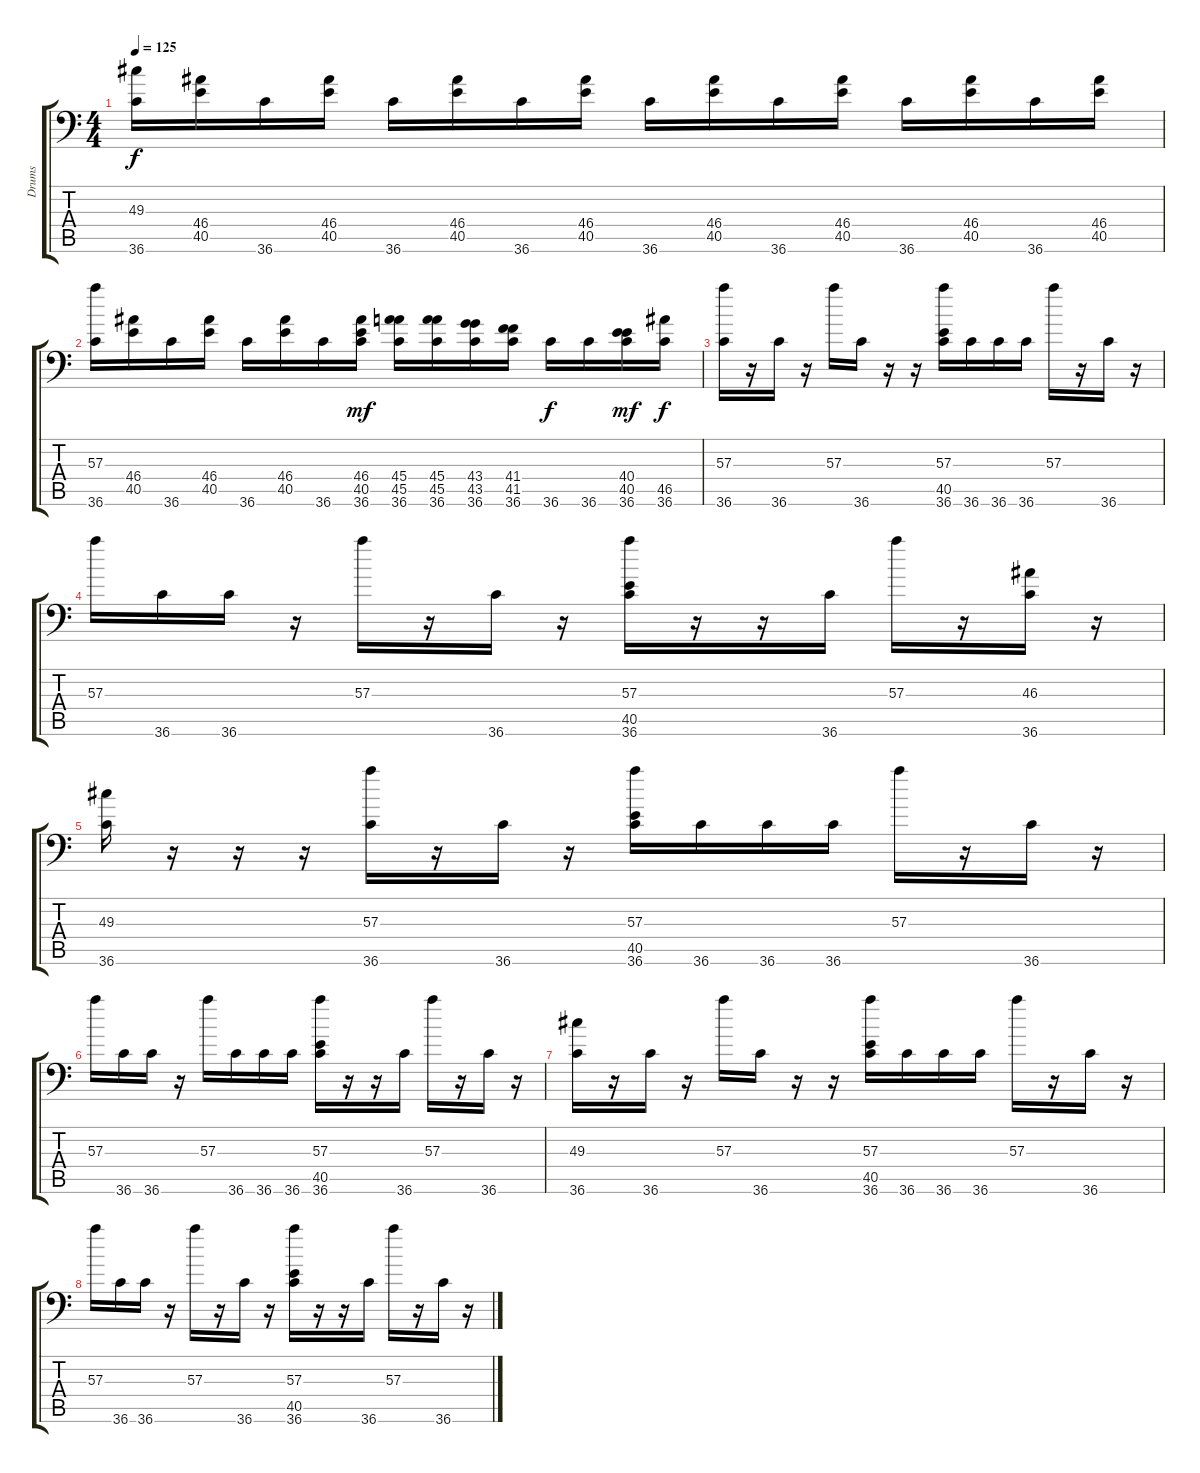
\track ("Drums" "Drums") {instrument acousticgrandpiano}
\staff {score tabs}
\tuning (C-1 C-1 C-1 C-1 C-1 C-1) {hide}
\ts (4 4)
\tempo 125
\clef f4
\ks c
(49.3 36.6).16{dy f} (46.4 40.5).16 36.6.16 (46.4 40.5).16 36.6.16 (46.4 40.5).16 36.6.16 (46.4 40.5).16 36.6.16 (46.4 40.5).16 36.6.16 (46.4 40.5).16 36.6.16 (46.4 40.5).16 36.6.16 (46.4 40.5).16 |
(57.3 36.6).16 (46.4 40.5).16 36.6.16 (46.4 40.5).16 36.6.16 (46.4 40.5).16 36.6.16 (46.4 40.5 36.6).16{dy mf} (45.4 45.5 36.6).16 (45.4 45.5 36.6).16 (43.4 43.5 36.6).16 (41.4 41.5 36.6).16 36.6.16{dy f} 36.6.16 (40.4 40.5 36.6).16{dy mf} (46.5 36.6).16{dy f} |
(57.3 36.6).16 r.16 36.6.16 r.16 57.3.16 36.6.16 r.16 r.16 (57.3 40.5 36.6).16 36.6.16 36.6.16 36.6.16 57.3.16 r.16 36.6.16 r.16 |
57.3.16 36.6.16 36.6.16 r.16 57.3.16 r.16 36.6.16 r.16 (57.3 40.5 36.6).16 r.16 r.16 36.6.16 57.3.16 r.16 (46.3 36.6).16 r.16 |
(49.3 36.6).16 r.16 r.16 r.16 (57.3 36.6).16 r.16 36.6.16 r.16 (57.3 40.5 36.6).16 36.6.16 36.6.16 36.6.16 57.3.16 r.16 36.6.16 r.16 |
57.3.16 36.6.16 36.6.16 r.16 57.3.16 36.6.16 36.6.16 36.6.16 (57.3 40.5 36.6).16 r.16 r.16 36.6.16 57.3.16 r.16 36.6.16 r.16 |
(49.3 36.6).16 r.16 36.6.16 r.16 57.3.16 36.6.16 r.16 r.16 (57.3 40.5 36.6).16 36.6.16 36.6.16 36.6.16 57.3.16 r.16 36.6.16 r.16 |
57.3.16 36.6.16 36.6.16 r.16 57.3.16 r.16 36.6.16 r.16 (57.3 40.5 36.6).16 r.16 r.16 36.6.16 57.3.16 r.16 36.6.16 r.16
